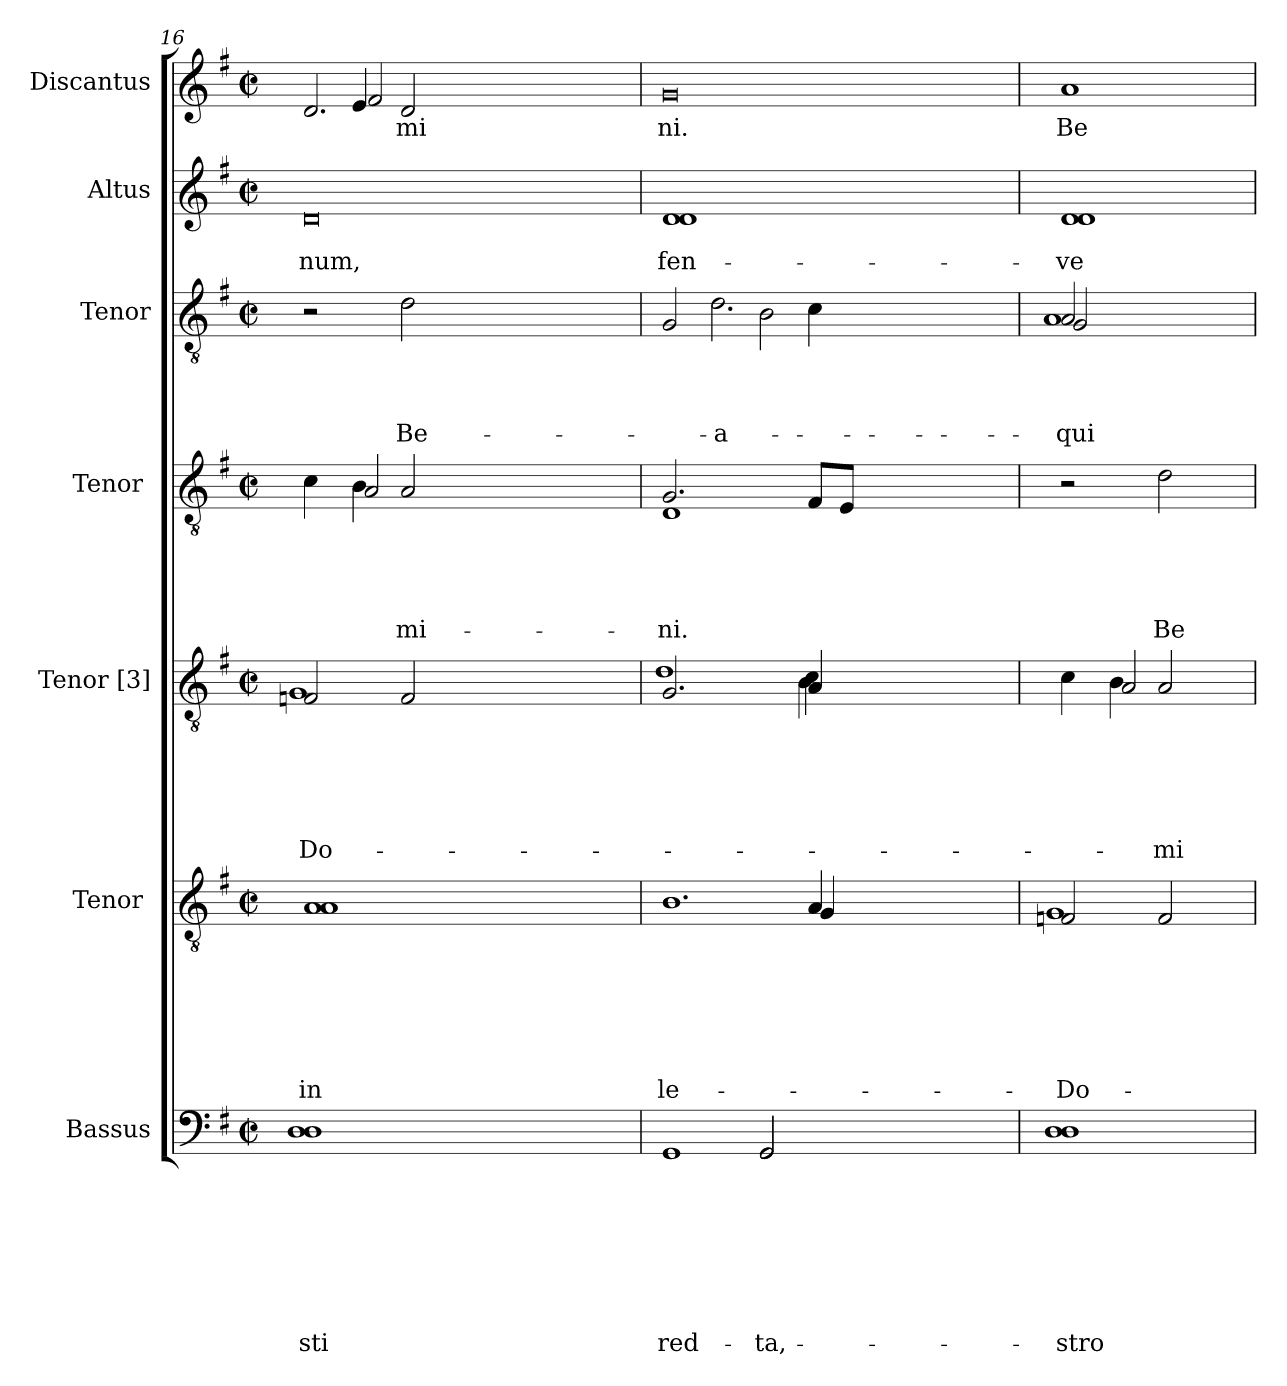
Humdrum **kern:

**kern	**text	**text	**text	**text	**text	**text	**text	**text	**kern	**text	**text	**text	**text	**text	**text	**text	**kern	**text	**text	**text	**text	**text	**text	**kern	**text	**text	**text	**text	**text	**kern	**text	**text	**text	**text	**kern	**text	**text	**kern	**text
*part7	*part7	*part7	*part7	*part7	*part7	*part7	*part7	*part7	*part6	*part6	*part6	*part6	*part6	*part6	*part6	*part6	*part5	*part5	*part5	*part5	*part5	*part5	*part5	*part4	*part4	*part4	*part4	*part4	*part4	*part3	*part3	*part3	*part3	*part3	*part2	*part2	*part2	*part1	*part1
*staff7	*staff7	*staff7	*staff7	*staff7	*staff7	*staff7	*staff7	*staff7	*staff6	*staff6	*staff6	*staff6	*staff6	*staff6	*staff6	*staff6	*staff5	*staff5	*staff5	*staff5	*staff5	*staff5	*staff5	*staff4	*staff4	*staff4	*staff4	*staff4	*staff4	*staff3	*staff3	*staff3	*staff3	*staff3	*staff2	*staff2	*staff2	*staff1	*staff1
*I"Bassus	*	*	*	*	*	*	*	*	*I"Tenor [4]	*	*	*	*	*	*	*	*I"Tenor [3]	*	*	*	*	*	*	*I"Tenor [2]	*	*	*	*	*	*I"Tenor	*	*	*	*	*I"Altus	*	*	*I"Discantus	*
*I'B	*	*	*	*	*	*	*	*	*I'T [4]	*	*	*	*	*	*	*	*I'T [3]	*	*	*	*	*	*	*I'T [2]	*	*	*	*	*	*I'T	*	*	*	*	*I'A	*	*	*I'D	*
!!LO:LB:g=z
*clefF4	*	*	*	*	*	*	*	*	*clefGv2	*	*	*	*	*	*	*	*clefGv2	*	*	*	*	*	*	*clefGv2	*	*	*	*	*	*clefGv2	*	*	*	*	*clefG2	*	*	*clefG2	*
*k[f#]	*	*	*	*	*	*	*	*	*k[f#]	*	*	*	*	*	*	*	*k[f#]	*	*	*	*	*	*	*k[f#]	*	*	*	*	*	*k[f#]	*	*	*	*	*k[f#]	*	*	*k[f#]	*
*G:	*	*	*	*	*	*	*	*	*G:	*	*	*	*	*	*	*	*G:	*	*	*	*	*	*	*G:	*	*	*	*	*	*G:	*	*	*	*	*G:	*	*	*G:	*
*M2/2	*	*	*	*	*	*	*	*	*M2/2	*	*	*	*	*	*	*	*M2/2	*	*	*	*	*	*	*M2/2	*	*	*	*	*	*M2/2	*	*	*	*	*M2/2	*	*	*M2/2	*
*met(c|)	*	*	*	*	*	*	*	*	*met(c|)	*	*	*	*	*	*	*	*met(c|)	*	*	*	*	*	*	*met(c|)	*	*	*	*	*	*met(c|)	*	*	*	*	*met(c|)	*	*	*met(c|)	*
=16	=16	=16	=16	=16	=16	=16	=16	=16	=16	=16	=16	=16	=16	=16	=16	=16	=16	=16	=16	=16	=16	=16	=16	=16	=16	=16	=16	=16	=16	=16	=16	=16	=16	=16	=16	=16	=16	=16	=16
!	!	!	!	!	!	!	!	!LO:LY:b	!	!	!	!	!	!	!	!LO:LY:b	!	!	!	!	!	!	!LO:LY:b	!	!	!	!	!	!	!	!	!	!	!	!	!	!	!	!
*	*	*	*	*	*	*	*	*	*	*	*	*	*	*	*	*	*^	*	*	*	*	*	*	*	*	*	*	*	*	*	*	*	*	*	*	*	*	*	*
!	!	!	!	!	!	!	!	!	!	!	!	!	!	!	!	!	!	!	!	!	!	!	!	!LO:LY:b	!	!	!	!	!	!	!	!	!	!	!	!	!	!LO:LY:b	!	!
*	*	*	*	*	*	*	*	*	*	*	*	*	*	*	*	*	*	*	*	*	*	*	*	*	*^	*	*	*	*	*	*	*	*	*	*	*	*	*	*^	*
*	*	*	*	*	*	*	*	*	*	*	*	*	*	*	*	*	*	*	*	*	*	*	*	*	*	*	*	*	*	*	*	*	*	*	*	*	*	*	*	*	*^	*
1D 1D	.	.	.	.	.	.	.	-sti	1A 1A	.	.	.	.	.	.	in	2F/	1G	.	.	.	.	.	Do-	4c\	4ryy	.	.	.	.	.	2r	.	.	.	.	0d	.	-num,	2.d/	4ryy	4ryy	.
.	.	.	.	.	.	.	.	.	.	.	.	.	.	.	.	.	.	.	.	.	.	.	.	.	4B\	2A/	.	.	.	.	.	.	.	.	.	.	.	.	.	.	4e/	2f#/	.
!	!	!	!	!	!	!	!	!	!	!	!	!	!	!	!	!	!	!	!	!	!	!	!	!	!	!	!	!	!	!	!LO:LY:b	!	!	!	!	!LO:LY:b	!	!	!	!	!	!	!LO:LY:b
.	.	.	.	.	.	.	.	.	.	.	.	.	.	.	.	.	2F/	.	.	.	.	.	.	.	2A/	.	.	.	.	.	-mi-	2d\	.	.	.	Be-	.	.	.	.	2d/	.	-mi-
.	.	.	.	.	.	.	.	.	.	.	.	.	.	.	.	.	.	.	.	.	.	.	.	.	.	1ryy	.	.	.	.	.	.	.	.	.	.	.	.	.	1ryy	.	1ryy	.
1ryy	.	.	.	.	.	.	.	.	1ryy	.	.	.	.	.	.	.	1ryy	1ryy	.	.	.	.	.	.	1ryy	.	.	.	.	.	.	1ryy	.	.	.	.	.	.	.	.	1ryy	.	.
.	.	.	.	.	.	.	.	.	.	.	.	.	.	.	.	.	.	.	.	.	.	.	.	.	.	4ryy	.	.	.	.	.	.	.	.	.	.	.	.	.	4ryy	.	4ryy	.
*	*	*	*	*	*	*	*	*	*	*	*	*	*	*	*	*	*v	*v	*	*	*	*	*	*	*	*	*	*	*	*	*	*	*	*	*	*	*	*	*	*	*	*	*
=17	=17	=17	=17	=17	=17	=17	=17	=17	=17	=17	=17	=17	=17	=17	=17	=17	=17	=17	=17	=17	=17	=17	=17	=17	=17	=17	=17	=17	=17	=17	=17	=17	=17	=17	=17	=17	=17	=17	=17	=17	=17	=17
!	!	!	!	!	!	!	!	!LO:LY:b	!	!	!	!	!	!	!	!LO:LY:b	!	!	!	!	!	!	!	!	!	!	!	!	!	!LO:LY:b	!	!	!	!	!	!	!	!LO:LY:b	!	!	!	!LO:LY:b
*^	*	*	*	*	*	*	*	*	*^	*	*	*	*	*	*	*	*^	*	*	*	*	*	*	*	*	*	*	*	*	*	*^	*	*	*	*	*	*	*	*	*	*	*
*	*^	*	*	*	*	*	*	*	*	*	*^	*	*	*	*	*	*	*	*	*^	*	*	*	*	*	*	*	*	*	*	*	*	*	*	*^	*	*	*	*	*	*	*	*	*	*	*
*	*	*	*	*	*	*	*	*	*	*	*	*	*	*	*	*	*	*	*	*	*	*	*^	*	*	*	*	*	*	*	*	*	*	*	*	*	*	*	*	*	*	*	*	*	*	*	*v	*v	*v	*
1GG	2ryy	2ryy	.	.	.	.	.	.	.	red-	1.B	2.ryy	2.ryy	.	.	.	.	.	.	le-	2.G/	2.ryy	2.ryy	1d	.	.	.	.	.	.	2.G/	1D	.	.	.	.	-ni.	2G/	4ryy	2.ryy	.	.	.	.	1d 1d	.	-fen-	0g	-ni.
!	!	!	!	!	!	!	!	!	!	!	!	!	!	!	!	!	!	!	!	!	!	!	!	!	!	!	!	!	!	!	!	!	!	!	!	!	!	!	!	!	!	!	!	!LO:LY:b	!	!	!	!	!
.	.	.	.	.	.	.	.	.	.	.	.	.	.	.	.	.	.	.	.	.	.	.	.	.	.	.	.	.	.	.	.	.	.	.	.	.	.	.	2.d\	.	.	.	.	-a-	.	.	.	.	.
!	!	!	!	!	!	!	!	!	!	!LO:LY:b	!	!	!	!	!	!	!	!	!	!	!	!	!	!	!	!	!	!	!	!	!	!	!	!	!	!	!	!	!	!	!	!	!	!	!	!	!	!	!
!	!	!	!	!	!	!	!	!	!	!LO:LY:b	!	!	!	!	!	!	!	!	!	!	!	!	!	!	!	!	!	!	!	!	!	!	!	!	!	!	!	!	!	!	!	!	!	!	!	!	!	!	!
.	2GG/	2GG/	.	.	.	.	.	.	.	-ta,	.	.	.	.	.	.	.	.	.	.	.	.	.	.	.	.	.	.	.	.	.	.	.	.	.	.	.	2B\	.	.	.	.	.	.	.	.	.	.	.
.	.	.	.	.	.	.	.	.	.	.	.	4A/	4G/	.	.	.	.	.	.	.	4A/	4B\	4c\	.	.	.	.	.	.	.	8F#/L	.	.	.	.	.	.	.	.	4c\	.	.	.	.	.	.	.	.	.
.	.	.	.	.	.	.	.	.	.	.	.	.	.	.	.	.	.	.	.	.	.	.	.	.	.	.	.	.	.	.	8E/J	.	.	.	.	.	.	.	.	.	.	.	.	.	.	.	.	.	.
1ryy	1ryy	1ryy	.	.	.	.	.	.	.	.	.	2ryy	2ryy	.	.	.	.	.	.	.	1ryy	1ryy	1ryy	1ryy	.	.	.	.	.	.	1ryy	1ryy	.	.	.	.	.	1ryy	1ryy	1ryy	.	.	.	.	1ryy	.	.	.	.
.	.	.	.	.	.	.	.	.	.	.	2ryy	2ryy	2ryy	.	.	.	.	.	.	.	.	.	.	.	.	.	.	.	.	.	.	.	.	.	.	.	.	.	.	.	.	.	.	.	.	.	.	.	.
*	*	*	*	*	*	*	*	*	*	*	*	*	*	*	*	*	*	*	*	*	*v	*v	*v	*v	*	*	*	*	*	*	*	*	*	*	*	*	*	*	*	*	*	*	*	*	*	*	*	*	*
*v	*v	*v	*	*	*	*	*	*	*	*	*	*	*	*	*	*	*	*	*	*	*	*	*	*	*	*	*	*v	*v	*	*	*	*	*	*	*	*	*	*	*	*	*	*	*	*	*
=18	=18	=18	=18	=18	=18	=18	=18	=18	=18	=18	=18	=18	=18	=18	=18	=18	=18	=18	=18	=18	=18	=18	=18	=18	=18	=18	=18	=18	=18	=18	=18	=18	=18	=18	=18	=18	=18	=18	=18	=18	=18	=18	=18
!	!	!	!	!	!	!	!	!LO:LY:b	!	!	!	!	!	!	!	!	!	!LO:LY:b	!	!	!	!	!	!	!	!	!	!	!	!	!	!	!	!	!	!	!	!	!	!	!	!	!
!	!	!	!	!	!	!	!	!	!	!	!	!	!	!	!	!	!	!LO:LY:b	!	!	!	!	!	!	!	!	!	!	!	!	!	!	!	!	!	!	!	!LO:LY:b	!	!	!	!	!
*	*	*	*	*	*	*	*	*	*	*	*	*	*	*	*	*	*	*	*^	*	*	*	*	*	*	*	*	*	*	*	*	*	*	*	*	*	*	*	*	*	*	*	*
!	!	!	!	!	!	!	!	!	!	!	!	!	!	!	!	!	!	!	!	!	!	!	!	!	!	!	!	!	!	!	!	!	!	!	!	!	!	!	!LO:LY:b	!	!	!LO:LY:b	!	!LO:LY:b
*	*	*	*	*	*	*	*	*	*	*v	*v	*	*	*	*	*	*	*	*	*	*	*	*	*	*	*	*	*	*	*	*	*	*	*	*	*	*	*	*	*	*	*	*	*
1D 1D	.	.	.	.	.	.	.	-stro	2F/	1G	.	.	.	.	.	.	Do-	4c\	4ryy	.	.	.	.	.	.	2r	.	.	.	.	.	2A/	2G/	1A	.	.	.	qui	1d 1d	.	ve-	1a	Be-
.	.	.	.	.	.	.	.	.	.	.	.	.	.	.	.	.	.	4B\	2A/	.	.	.	.	.	.	.	.	.	.	.	.	.	.	.	.	.	.	.	.	.	.	.	.
!	!	!	!	!	!	!	!	!	!	!	!	!	!	!	!	!	!	!	!	!	!	!	!	!	!LO:LY:b	!	!	!	!	!	!LO:LY:b	!	!	!	!	!	!	!	!	!	!	!	!
.	.	.	.	.	.	.	.	.	2F/	.	.	.	.	.	.	.	.	2A/	.	.	.	.	.	.	-mi-	2d\	.	.	.	.	Be-	2ryy	2ryy	.	.	.	.	.	.	.	.	.	.
.	.	.	.	.	.	.	.	.	.	.	.	.	.	.	.	.	.	.	4ryy	.	.	.	.	.	.	.	.	.	.	.	.	.	.	.	.	.	.	.	.	.	.	.	.
*	*	*	*	*	*	*	*	*	*v	*v	*	*	*	*	*	*	*	*	*	*	*	*	*	*	*	*	*	*	*	*	*	*v	*v	*v	*	*	*	*	*	*	*	*	*
*	*	*	*	*	*	*	*	*	*	*	*	*	*	*	*	*	*v	*v	*	*	*	*	*	*	*	*	*	*	*	*	*	*	*	*	*	*	*	*	*	*
=	=	=	=	=	=	=	=	=	=	=	=	=	=	=	=	=	=	=	=	=	=	=	=	=	=	=	=	=	=	=	=	=	=	=	=	=	=	=	=
*-	*-	*-	*-	*-	*-	*-	*-	*-	*-	*-	*-	*-	*-	*-	*-	*-	*-	*-	*-	*-	*-	*-	*-	*-	*-	*-	*-	*-	*-	*-	*-	*-	*-	*-	*-	*-	*-	*-	*-
